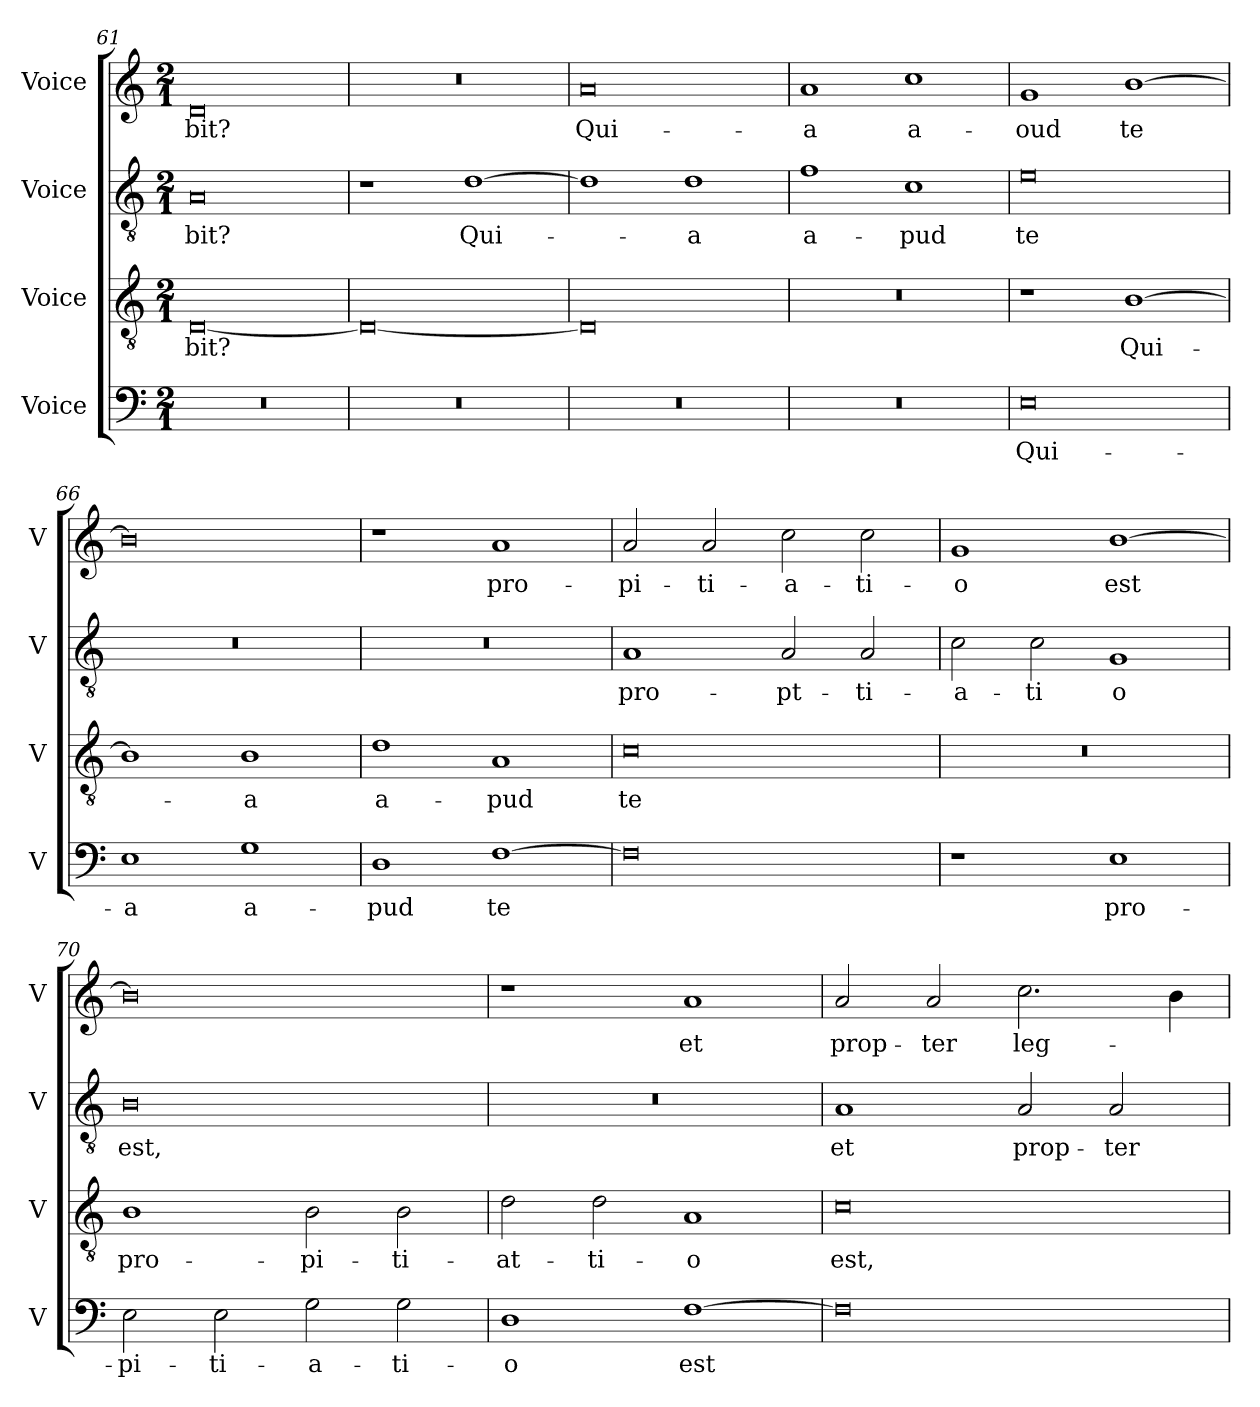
**kern	**text	**kern	**text	**kern	**text	**kern	**text
*part4	*part4	*part3	*part3	*part2	*part2	*part1	*part1
*staff4	*staff4	*staff3	*staff3	*staff2	*staff2	*staff1	*staff1
*I"Voice	*	*I"Voice	*	*I"Voice	*	*I"Voice	*
*I'V	*	*I'V	*	*I'V	*	*I'V	*
*clefF4	*	*clefGv2	*	*clefGv2	*	*clefG2	*
*k[]	*	*k[]	*	*k[]	*	*k[]	*
*M2/1	*	*M2/1	*	*M2/1	*	*M2/1	*
=61	=61	=61	=61	=61	=61	=61	=61
!	!	!	!LO:LY:b	!	!LO:LY:b	!	!LO:LY:b
0r	.	[0D	-bit?	0A	-bit?	0d	-bit?
!!LO:PB:g=z
=62	=62	=62	=62	=62	=62	=62	=62
0r	.	0D_	.	1r	.	0r	.
!	!	!	!	!	!LO:LY:b	!	!
.	.	.	.	[1d	Qui-	.	.
=63	=63	=63	=63	=63	=63	=63	=63
!	!	!	!	!	!	!	!LO:LY:b
0r	.	0D]	.	1d]	.	0a	Qui-
!	!	!	!	!	!LO:LY:b	!	!
.	.	.	.	1d	-a	.	.
=64	=64	=64	=64	=64	=64	=64	=64
!	!	!	!	!	!LO:LY:b	!	!LO:LY:b
0r	.	0r	.	1f	a-	1a	-a
!	!	!	!	!	!LO:LY:b	!	!LO:LY:b
.	.	.	.	1c	-pud	1cc	a-
=65	=65	=65	=65	=65	=65	=65	=65
!	!LO:LY:b	!	!	!	!LO:LY:b	!	!LO:LY:b
0E	-Qui-	1r	.	0e	te	1g	-oud
!	!	!	!LO:LY:b	!	!	!	!LO:LY:b
.	.	[1B	Qui-	.	.	[1b	te
=66	=66	=66	=66	=66	=66	=66	=66
!	!LO:LY:b	!	!	!	!	!	!
1E	-a	1B]	.	0r	.	0b]	.
!	!LO:LY:b	!	!LO:LY:b	!	!	!	!
1G	a-	1B	-a	.	.	.	.
!!LO:LB:g=z
=67	=67	=67	=67	=67	=67	=67	=67
!	!LO:LY:b	!	!LO:LY:b	!	!	!	!
1D	-pud	1d	a-	0r	.	1r	.
!	!LO:LY:b	!	!LO:LY:b	!	!	!	!LO:LY:b
[1F	te	1A	-pud	.	.	1a	pro-
=68	=68	=68	=68	=68	=68	=68	=68
!	!	!	!LO:LY:b	!	!LO:LY:b	!	!LO:LY:b
0F]	.	0c	te	1A	pro-	2a/	-pi-
!	!	!	!	!	!	!	!LO:LY:b
.	.	.	.	.	.	2a/	-ti-
!	!	!	!	!	!LO:LY:b	!	!LO:LY:b
.	.	.	.	2A/	-pt-	2cc\	-a-
!	!	!	!	!	!LO:LY:b	!	!LO:LY:b
.	.	.	.	2A/	-ti-	2cc\	-ti-
=69	=69	=69	=69	=69	=69	=69	=69
!	!	!	!	!	!LO:LY:b	!	!LO:LY:b
1r	.	0r	.	2c\	-a-	1g	-o
!	!	!	!	!	!LO:LY:b	!	!
.	.	.	.	2c\	-ti	.	.
!	!LO:LY:b	!	!	!	!LO:LY:b	!	!LO:LY:b
1E	pro-	.	.	1G	o	[1b	est
=70	=70	=70	=70	=70	=70	=70	=70
!	!LO:LY:b	!	!LO:LY:b	!	!LO:LY:b	!	!
2E\	-pi-	1B	pro-	0B	est,	0b]	.
!	!LO:LY:b	!	!	!	!	!	!
2E\	-ti-	.	.	.	.	.	.
!	!LO:LY:b	!	!LO:LY:b	!	!	!	!
2G\	-a-	2B\	-pi-	.	.	.	.
!	!LO:LY:b	!	!LO:LY:b	!	!	!	!
2G\	-ti-	2B\	-ti-	.	.	.	.
!!LO:LB:g=z
=71	=71	=71	=71	=71	=71	=71	=71
!	!LO:LY:b	!	!LO:LY:b	!	!	!	!
1D	-o	2d\	-at-	0r	.	1r	.
!	!	!	!LO:LY:b	!	!	!	!
.	.	2d\	-ti-	.	.	.	.
!	!LO:LY:b	!	!LO:LY:b	!	!	!	!LO:LY:b
[1F	est	1A	-o	.	.	1a	et
=72	=72	=72	=72	=72	=72	=72	=72
!	!	!	!LO:LY:b	!	!LO:LY:b	!	!LO:LY:b
0F]	.	0c	est,	1A	et	2a/	prop-
!	!	!	!	!	!	!	!LO:LY:b
.	.	.	.	.	.	2a/	-ter
!	!	!	!	!	!LO:LY:b	!	!LO:LY:b
.	.	.	.	2A/	prop-	2.cc\	leg-
!	!	!	!	!	!LO:LY:b	!	!
.	.	.	.	2A/	-ter	.	.
.	.	.	.	.	.	4b\	.
=	=	=	=	=	=	=	=
*-	*-	*-	*-	*-	*-	*-	*-
